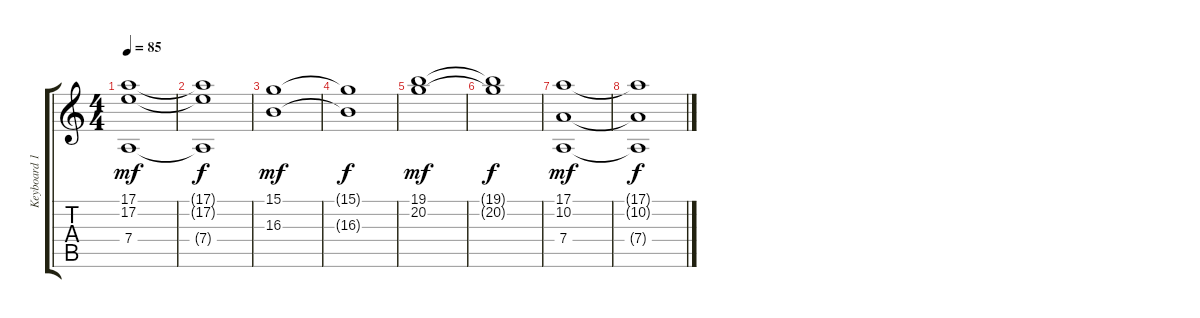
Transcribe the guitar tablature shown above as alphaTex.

\track ("Keyboard 1" "Keyboard 1") {instrument stringensemble1}
\staff {score tabs}
\tuning (E4 B3 G3 D3 A2 E2) {hide}
\ts (4 4)
\tempo 85
\clef g2
\ks c
(17.1 17.2 7.4).1{dy mf volume 8} |
(17.1{t} 17.2{t} 7.4{t}).1{dy f} |
(15.1 16.3).1{dy mf} |
(15.1{t} 16.3{t}).1{dy f} |
(19.1 20.2).1{dy mf} |
(19.1{t} 20.2{t}).1{dy f} |
(17.1 10.2 7.4).1{dy mf} |
(17.1{t} 10.2{t} 7.4{t}).1{dy f}
